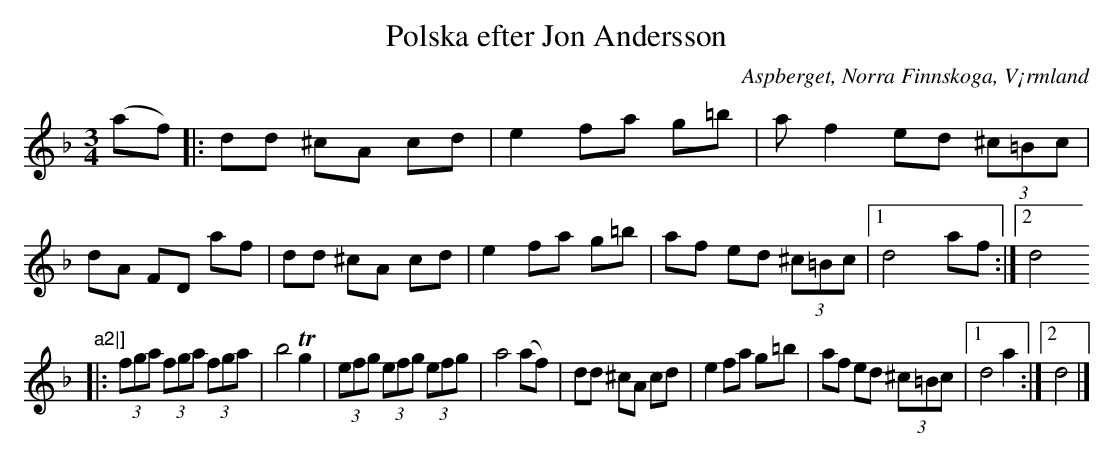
X:1
T:Polska efter Jon Andersson
O:Aspberget, Norra Finnskoga, V¡rmland
M:3/4
L:1/8
K:Dm
(af)|:dd ^cA cd|e2 fa g=b| af2 ed (3^c=Bc|dA FD af|
dd ^cA cd|e2 fa g=b| af ed (3^c=Bc|1 d4  af:|2 d4 !trill"a2|]
|:(3fga (3fga (3fga|b4 !trill!g2|(3efg (3efg (3efg|a4 (af)|
dd ^cA cd|e2 fa g=b| af ed (3^c=Bc|1 d4  a2:|2 d4|]
